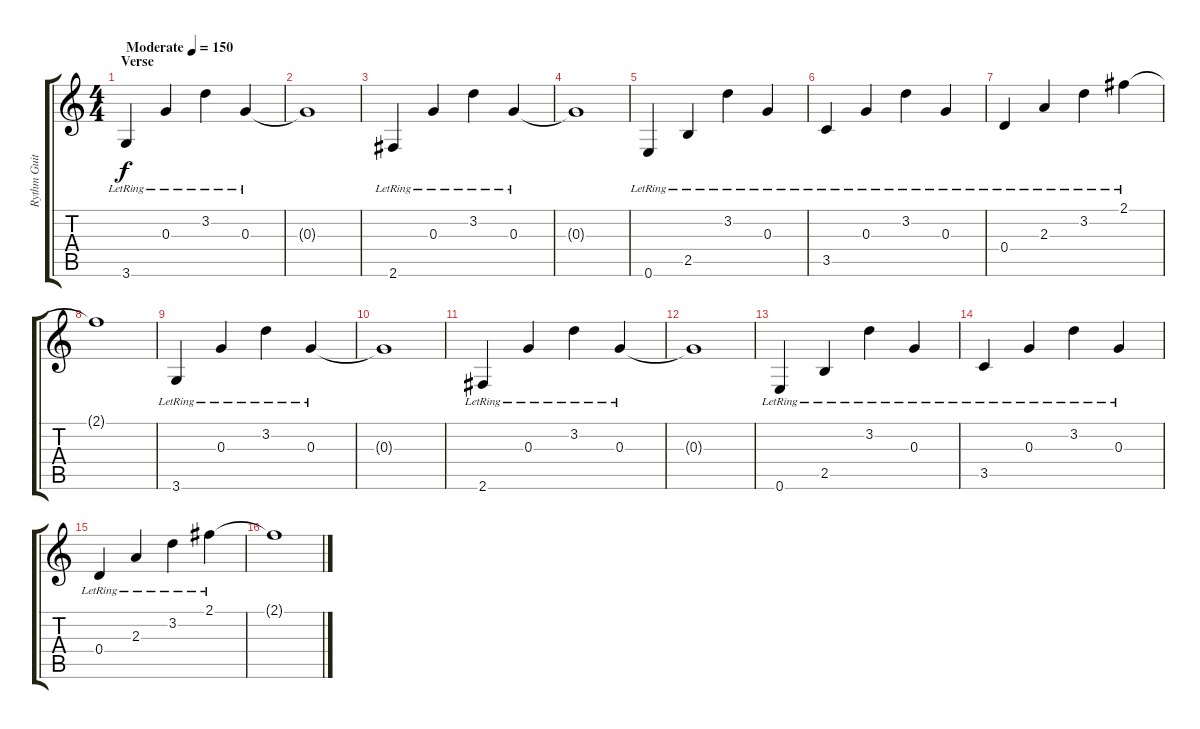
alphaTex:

\track ("Rythm Guitar" "Rythm Guit") {instrument electricguitarclean}
\staff {score tabs}
\tuning (E4 B3 G3 D3 A2 E2) {hide}
\ts (4 4)
\section ("" "Verse")
\tempo (150 "Moderate")
\clef g2
\ks c
3.6{lr}.4{dy f instrument electricguitarclean} 0.3{lr}.4 3.2{lr}.4 0.3{lr}.4 |
0.3{t}.1 |
2.6{lr}.4 0.3{lr}.4 3.2{lr}.4 0.3{lr}.4 |
0.3{t}.1 |
0.6{lr}.4 2.5{lr}.4 3.2{lr}.4 0.3{lr}.4 |
3.5{lr}.4 0.3{lr}.4 3.2{lr}.4 0.3{lr}.4 |
0.4{lr}.4 2.3{lr}.4 3.2{lr}.4 2.1{lr}.4 |
2.1{t}.1 |
3.6{lr}.4 0.3{lr}.4 3.2{lr}.4 0.3{lr}.4 |
0.3{t}.1 |
2.6{lr}.4 0.3{lr}.4 3.2{lr}.4 0.3{lr}.4 |
0.3{t}.1 |
0.6{lr}.4 2.5{lr}.4 3.2{lr}.4 0.3{lr}.4 |
3.5{lr}.4 0.3{lr}.4 3.2{lr}.4 0.3{lr}.4 |
0.4{lr}.4 2.3{lr}.4 3.2{lr}.4 2.1{lr}.4 |
2.1{t}.1
